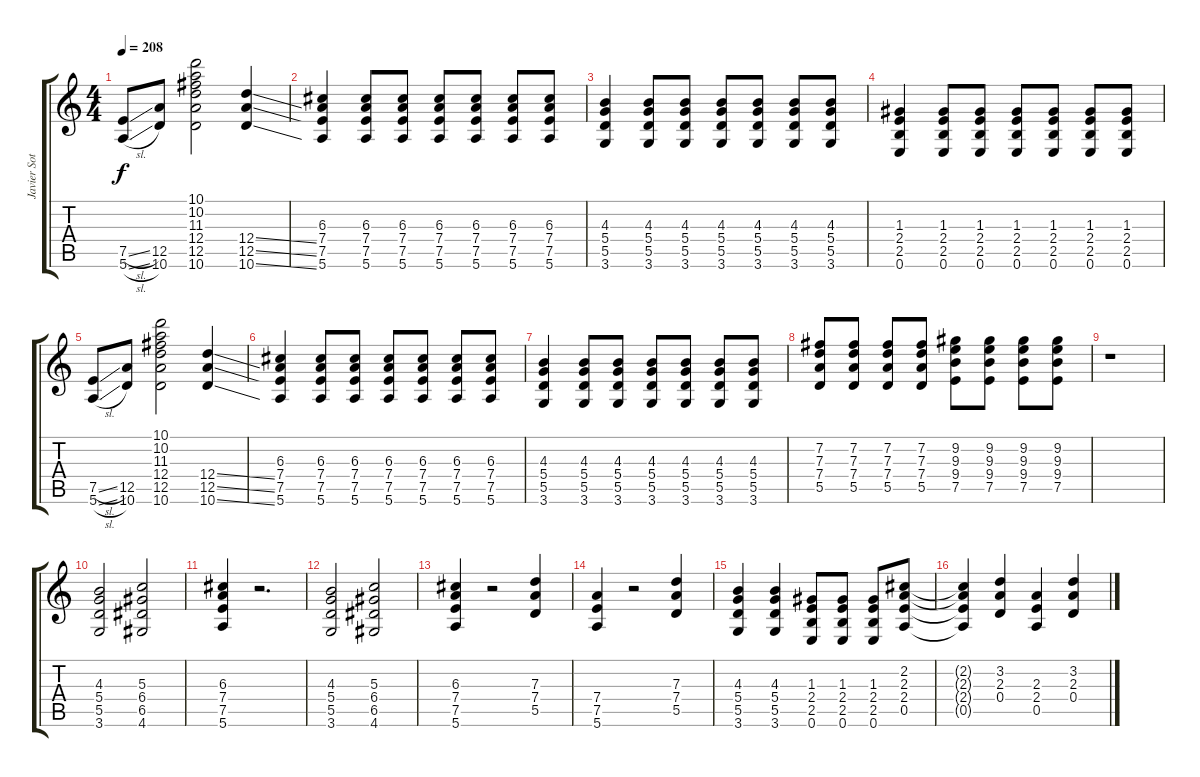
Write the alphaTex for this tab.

\track ("Javier Soto - Guitarra" "Javier Sot") {instrument overdrivenguitar}
\staff {score tabs}
\tuning (E4 B3 G3 D3 A2 E2) {hide}
\ts (4 4)
\tempo 208
\clef g2
\ks c
(7.5{sl} 5.6{sl}).8{dy f} (12.5 10.6).8 (10.1 10.2 11.3 12.4 12.5 10.6).2 (12.4{ss} 12.5{ss} 10.6{ss}).4 |
(6.3 7.4 7.5 5.6).4 (6.3 7.4 7.5 5.6).8 (6.3 7.4 7.5 5.6).8 (6.3 7.4 7.5 5.6).8 (6.3 7.4 7.5 5.6).8 (6.3 7.4 7.5 5.6).8 (6.3 7.4 7.5 5.6).8 |
(4.3 5.4 5.5 3.6).4 (4.3 5.4 5.5 3.6).8 (4.3 5.4 5.5 3.6).8 (4.3 5.4 5.5 3.6).8 (4.3 5.4 5.5 3.6).8 (4.3 5.4 5.5 3.6).8 (4.3 5.4 5.5 3.6).8 |
(1.3 2.4 2.5 0.6).4 (1.3 2.4 2.5 0.6).8 (1.3 2.4 2.5 0.6).8 (1.3 2.4 2.5 0.6).8 (1.3 2.4 2.5 0.6).8 (1.3 2.4 2.5 0.6).8 (1.3 2.4 2.5 0.6).8 |
(7.5{sl} 5.6{sl}).8 (12.5 10.6).8 (10.1 10.2 11.3 12.4 12.5 10.6).2 (12.4{ss} 12.5{ss} 10.6{ss}).4 |
(6.3 7.4 7.5 5.6).4 (6.3 7.4 7.5 5.6).8 (6.3 7.4 7.5 5.6).8 (6.3 7.4 7.5 5.6).8 (6.3 7.4 7.5 5.6).8 (6.3 7.4 7.5 5.6).8 (6.3 7.4 7.5 5.6).8 |
(4.3 5.4 5.5 3.6).4 (4.3 5.4 5.5 3.6).8 (4.3 5.4 5.5 3.6).8 (4.3 5.4 5.5 3.6).8 (4.3 5.4 5.5 3.6).8 (4.3 5.4 5.5 3.6).8 (4.3 5.4 5.5 3.6).8 |
(7.2 7.3 7.4 5.5).8 (7.2 7.3 7.4 5.5).8 (7.2 7.3 7.4 5.5).8 (7.2 7.3 7.4 5.5).8 (9.2 9.3 9.4 7.5).8 (9.2 9.3 9.4 7.5).8 (9.2 9.3 9.4 7.5).8 (9.2 9.3 9.4 7.5).8 |
r.1 |
(4.3 5.4 5.5 3.6).2 (5.3 6.4 6.5 4.6).2 |
(6.3 7.4 7.5 5.6).4 r.2{d} |
(4.3 5.4 5.5 3.6).2 (5.3 6.4 6.5 4.6).2 |
(6.3 7.4 7.5 5.6).4 r.2 (7.3 7.4 5.5).4 |
(7.4 7.5 5.6).4 r.2 (7.3 7.4 5.5).4 |
(4.3 5.4 5.5 3.6).4 (4.3 5.4 5.5 3.6).4 (1.3 2.4 2.5 0.6).8 (1.3 2.4 2.5 0.6).8 (1.3 2.4 2.5 0.6).8 (2.2 2.3 2.4 0.5).8 |
(2.2{t} 2.3{t} 2.4{t} 0.5{t}).4 (3.2 2.3 0.4).4 (2.3 2.4 0.5).4 (3.2 2.3 0.4).4
